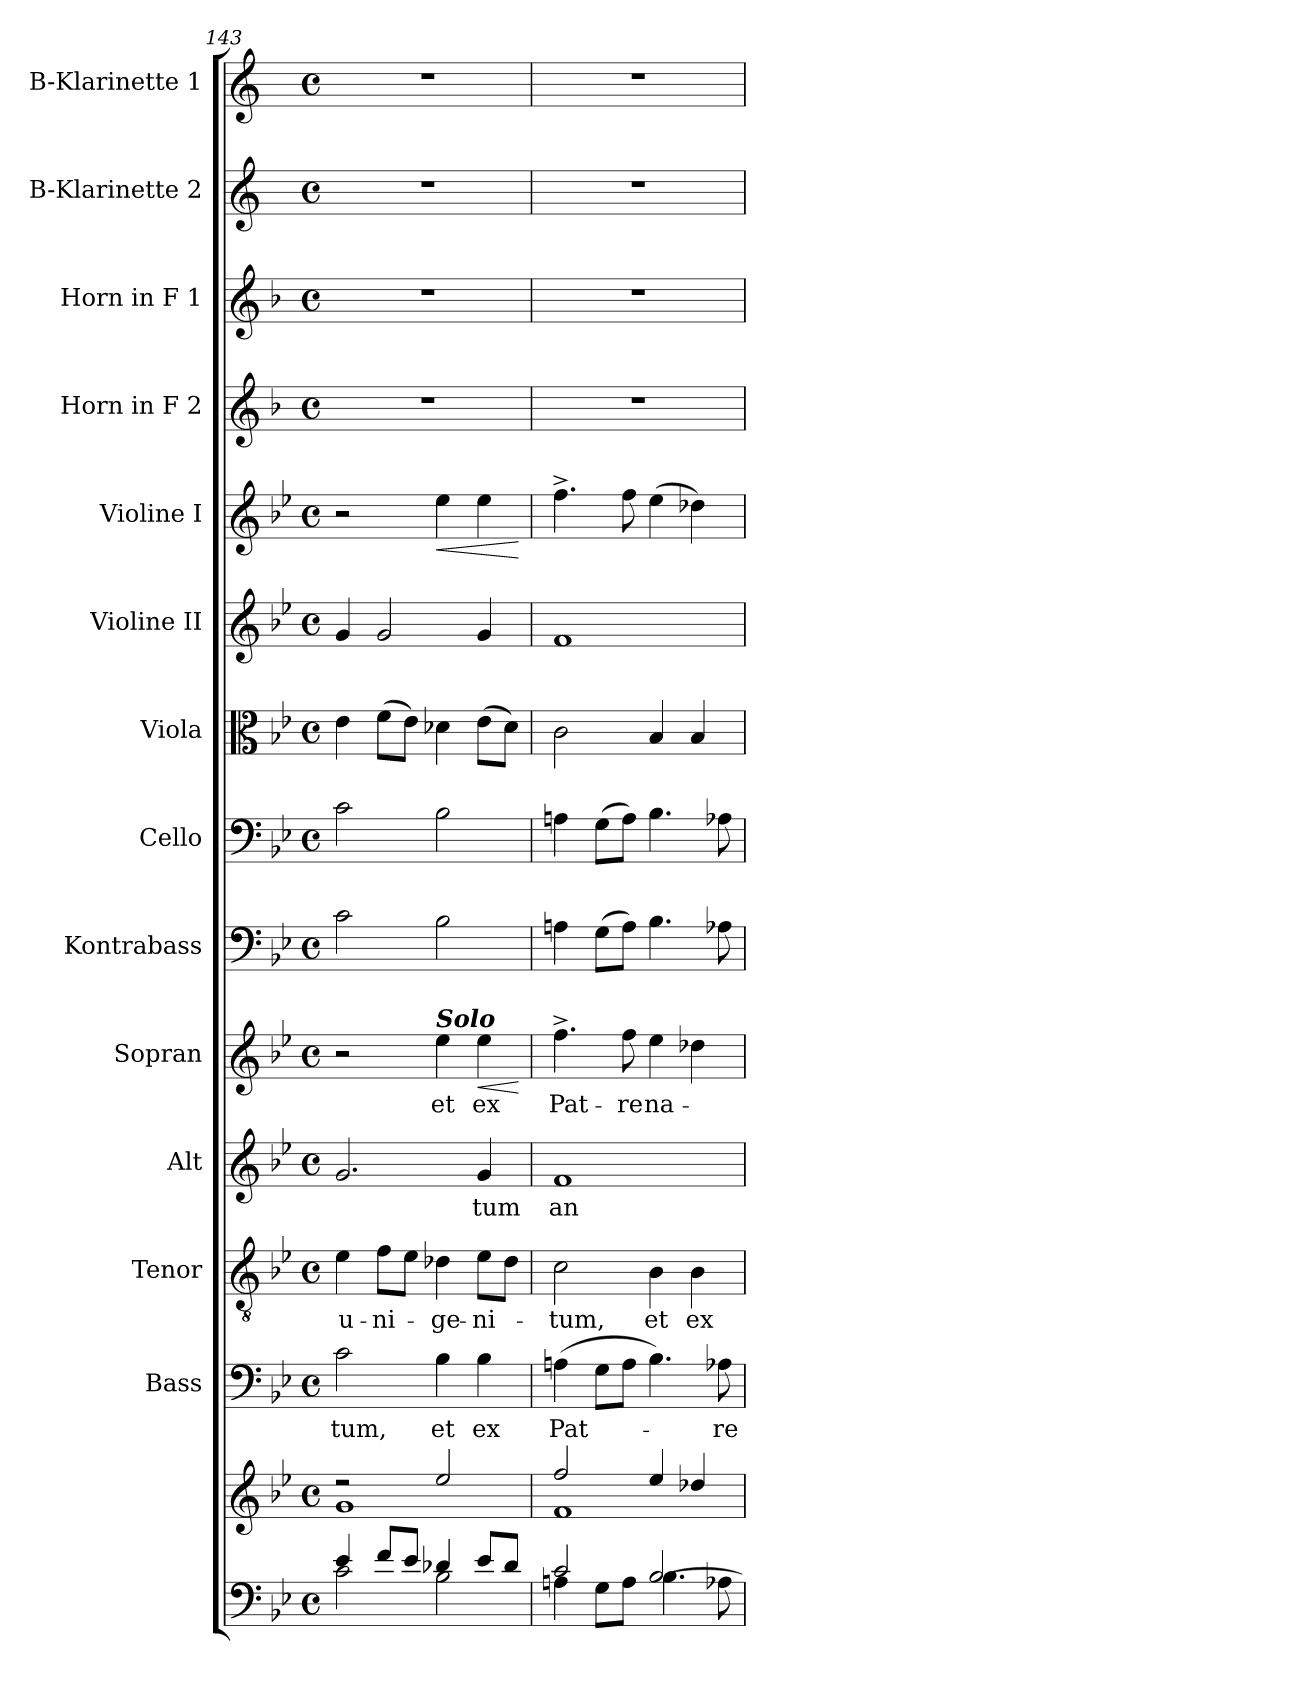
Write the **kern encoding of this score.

**kern	**kern	**kern	**text	**kern	**text	**kern	**text	**kern	**text	**dynam	**kern	**kern	**kern	**kern	**kern	**dynam	**kern	**kern	**kern	**kern
*part14	*part14	*part13	*part13	*part12	*part12	*part11	*part11	*part10	*part10	*part10	*part9	*part8	*part7	*part6	*part5	*part5	*part4	*part3	*part2	*part1
*staff15	*staff14	*staff13	*staff13	*staff12	*staff12	*staff11	*staff11	*staff10	*staff10	*staff10	*staff9	*staff8	*staff7	*staff6	*staff5	*staff5	*staff4	*staff3	*staff2	*staff1
*	*	*I"Bass	*	*I"Tenor	*	*I"Alt	*	*I"Sopran	*	*	*I"Kontrabass	*I"Cello	*I"Viola	*I"Violine II	*I"Violine I	*	*I"Horn in F 2	*I"Horn in F 1	*I"B-Klarinette 2	*I"B-Klarinette 1
*	*	*I'B.	*	*I'T.	*	*I'A.	*	*I'S.	*	*	*I'Kb.	*	*I'Vla.	*I'Vl. II	*I'Vl. I	*	*	*	*I'B Kl. 2	*I'B Kl. 1
*clefF4	*clefG2	*clefF4	*	*clefGv2	*	*clefG2	*	*clefG2	*	*	*clefF4	*clefF4	*clefC3	*clefG2	*clefG2	*	*clefG2	*clefG2	*clefG2	*clefG2
*	*	*	*	*	*	*	*	*	*	*	*ITrd7c12	*	*	*	*	*	*ITrd4c7	*ITrd4c7	*ITrd1c2	*ITrd1c2
*k[b-e-]	*k[b-e-]	*k[b-e-]	*	*k[b-e-]	*	*k[b-e-]	*	*k[b-e-]	*	*	*k[b-e-]	*k[b-e-]	*k[b-e-]	*k[b-e-]	*k[b-e-]	*	*k[b-e-]	*k[b-e-]	*k[b-e-]	*k[b-e-]
*B-:	*B-:	*B-:	*	*B-:	*	*B-:	*	*B-:	*	*	*B-:	*B-:	*B-:	*B-:	*B-:	*	*B-:	*B-:	*B-:	*B-:
*M4/4	*M4/4	*M4/4	*	*M4/4	*	*M4/4	*	*M4/4	*	*	*M4/4	*M4/4	*M4/4	*M4/4	*M4/4	*	*M4/4	*M4/4	*M4/4	*M4/4
*met(c)	*met(c)	*met(c)	*	*met(c)	*	*met(c)	*	*met(c)	*	*	*met(c)	*met(c)	*met(c)	*met(c)	*met(c)	*	*met(c)	*met(c)	*met(c)	*met(c)
=143	=143	=143	=143	=143	=143	=143	=143	=143	=143	=143	=143	=143	=143	=143	=143	=143	=143	=143	=143	=143
*^	*^	*	*	*	*	*	*	*	*	*	*	*	*	*	*	*	*	*	*	*
!	!	!	!	!	!LO:LY:b	!	!LO:LY:b	!	!	!	!	!	!	!	!	!	!	!	!	!	!	!
4e-/	2c\	2rdd	1g	2c\	-tum,	4e-\	u-	2.g/	.	2r	.	.	2C\	2c\	4e-\	4g/	2r	.	1r	1r	1r	1r
!	!	!	!	!	!	!	!LO:LY:b	!	!	!	!	!	!	!	!	!	!	!	!	!	!	!
8f/L	.	.	.	.	.	8f\L	-ni-	.	.	.	.	.	.	.	(>8f\L	2g/	.	.	.	.	.	.
8e-/J	.	.	.	.	.	8e-\J	.	.	.	.	.	.	.	.	8e-\J)	.	.	.	.	.	.	.
!	!	!	!	!	!	!	!	!	!	!LO:TX:a:Bi:t=Solo	!	!	!	!	!	!	!	!	!	!	!	!
!	!	!	!	!	!LO:LY:b	!	!LO:LY:b	!	!	!	!LO:LY:b	!	!	!	!	!	!	!LO:HP:b	!	!	!	!
4d-X/	2B-\	2ee-/	.	4B-\	et	4d-X\	-ge-	.	.	4ee-\	et	.	2BB-\	2B-\	4d-X\	.	4ee-\	<	.	.	.	.
!	!	!	!	!	!LO:LY:b	!	!LO:LY:b	!	!LO:LY:b	!	!LO:LY:b	!LO:HP:b	!	!	!	!	!	!	!	!	!	!
8e-/L	.	.	.	4B-\	ex	8e-\L	-ni-	4g/	-tum	4ee-\	ex	<	.	.	(>8e-\L	4g/	4ee-\	.	.	.	.	.
8d-/J	.	.	.	.	.	8d-\J	.	.	.	.	.	.	.	.	8d-\J)	.	.	.	.	.	.	.
*v	*v	*	*	*	*	*	*	*	*	*	*	*	*	*	*	*	*	*	*	*	*	*
*	*v	*v	*	*	*	*	*	*	*	*	*	*	*	*	*	*	*	*	*	*	*
.	.	.	.	.	.	.	.	.	.	[	.	.	.	.	.	[	.	.	.	.
=144	=144	=144	=144	=144	=144	=144	=144	=144	=144	=144	=144	=144	=144	=144	=144	=144	=144	=144	=144	=144
*^	*^	*	*	*	*	*	*	*	*	*	*	*	*	*	*	*	*	*	*	*
!	!	!	!	!	!LO:LY:b	!	!LO:LY:b	!	!LO:LY:b	!	!LO:LY:b	!	!	!	!	!	!	!	!	!	!	!
2c/	4An\	2ff/	1f	(>4An\	Pat-	2c\	-tum,	1f	an-	4.ff^>\	Pat-	.	4AAn\	4An\	2c\	1f	4.ff^>\	.	1r	1r	1r	1r
.	8G\L	.	.	8G\L	.	.	.	.	.	.	.	.	(>8GG\L	(>8G\L	.	.	.	.	.	.	.	.
!	!	!	!	!	!	!	!	!	!	!	!LO:LY:b	!	!	!	!	!	!	!	!	!	!	!
.	8A\J	.	.	8A\J	.	.	.	.	.	8ff\	-re	.	8AA\J)	8A\J)	.	.	8ff\	.	.	.	.	.
!	!	!	!	!	!	!	!LO:LY:b	!	!	!	!LO:LY:b	!	!	!	!	!	!	!	!	!	!	!
[>2B-/	4.B-\	4ee-/	.	4.B-\)	.	4B-\	et	.	.	4ee-\	na-	.	4.BB-\	4.B-\	4B-/	.	(>4ee-\	.	.	.	.	.
!	!	!	!	!	!	!	!LO:LY:b	!	!	!	!	!	!	!	!	!	!	!	!	!	!	!
.	.	4dd-X/	.	.	.	4B-\	ex	.	.	4dd-X\	.	.	.	.	4B-/	.	4dd-X\)	.	.	.	.	.
!	!	!	!	!	!LO:LY:b	!	!	!	!	!	!	!	!	!	!	!	!	!	!	!	!	!
.	8A-X\	.	.	8A-X\	-re	.	.	.	.	.	.	.	8AA-X\	8A-X\	.	.	.	.	.	.	.	.
*v	*v	*	*	*	*	*	*	*	*	*	*	*	*	*	*	*	*	*	*	*	*	*
*	*v	*v	*	*	*	*	*	*	*	*	*	*	*	*	*	*	*	*	*	*	*
=	=	=	=	=	=	=	=	=	=	=	=	=	=	=	=	=	=	=	=	=
*-	*-	*-	*-	*-	*-	*-	*-	*-	*-	*-	*-	*-	*-	*-	*-	*-	*-	*-	*-	*-
